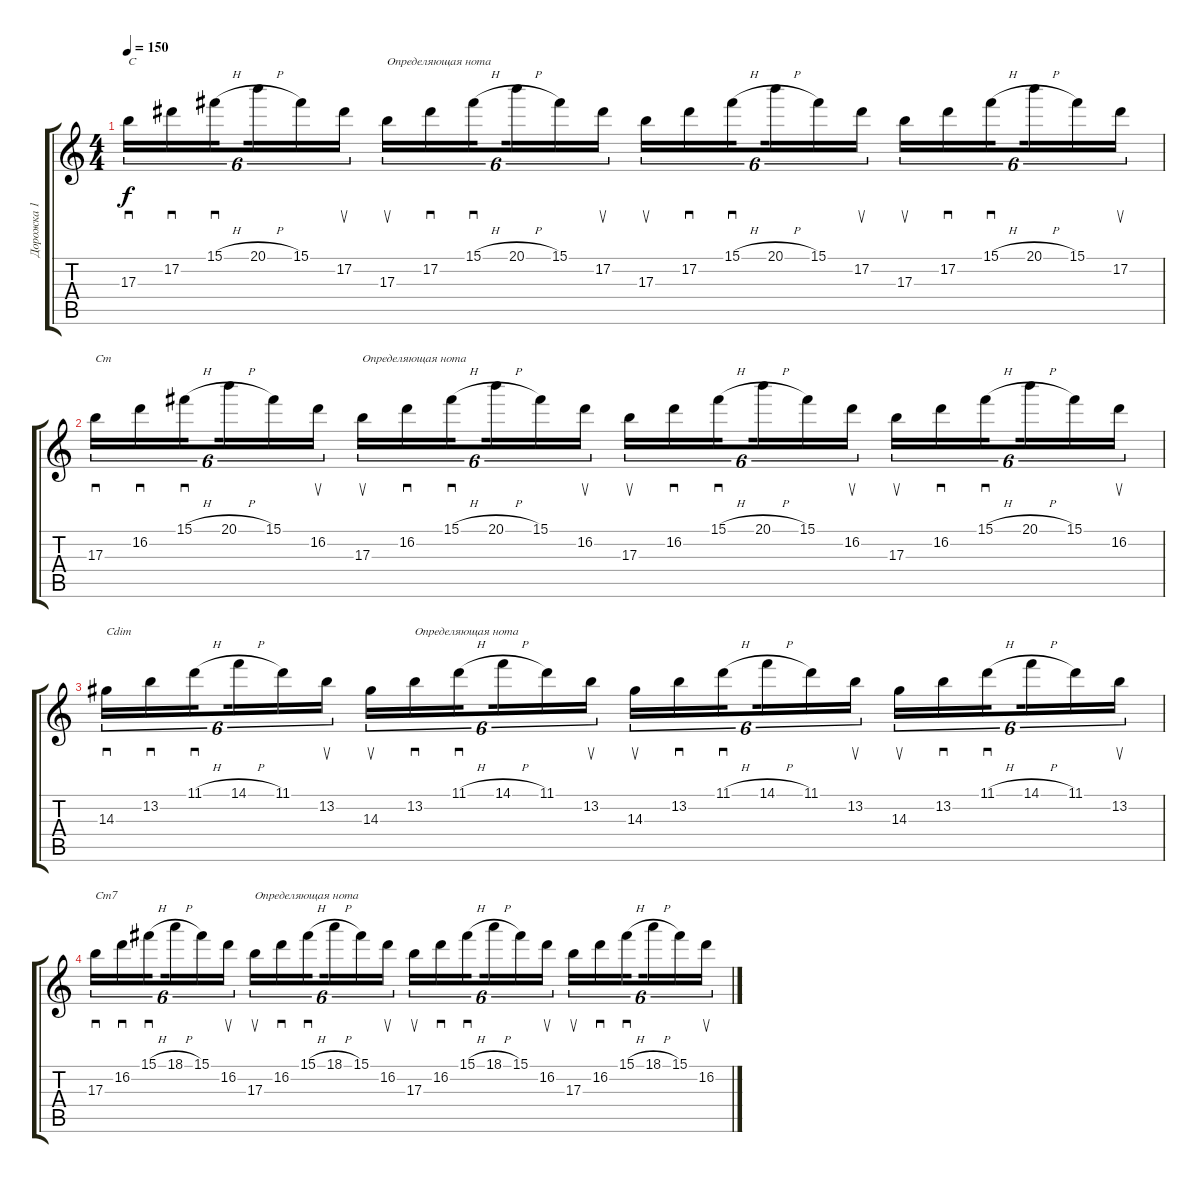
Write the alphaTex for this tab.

\track ("Дорожка 1" "Дорожка 1") {instrument distortionguitar}
\staff {score tabs}
\tuning (Eb4 Bb3 Gb3 Db3 Ab2 Eb2) {hide}
\ts (4 4)
\tempo 150
\clef g2
\ks c
17.3.16{sd tu (6 4) txt "C" dy f} 17.2.16{sd tu (6 4)} 15.1{h}.16{sd tu (6 4) beam splitsecondary} 20.1{h}.16{tu (6 4)} 15.1.16{tu (6 4)} 17.2.16{su tu (6 4)} 17.3.16{su tu (6 4) txt "Определяющая нота"} 17.2.16{sd tu (6 4)} 15.1{h}.16{sd tu (6 4) beam splitsecondary} 20.1{h}.16{tu (6 4)} 15.1.16{tu (6 4)} 17.2.16{su tu (6 4)} 17.3.16{su tu (6 4)} 17.2.16{sd tu (6 4)} 15.1{h}.16{sd tu (6 4) beam splitsecondary} 20.1{h}.16{tu (6 4)} 15.1.16{tu (6 4)} 17.2.16{su tu (6 4)} 17.3.16{su tu (6 4)} 17.2.16{sd tu (6 4)} 15.1{h}.16{sd tu (6 4) beam splitsecondary} 20.1{h}.16{tu (6 4)} 15.1.16{tu (6 4)} 17.2.16{su tu (6 4)} |
17.3.16{sd tu (6 4) txt "Cm"} 16.2.16{sd tu (6 4)} 15.1{h}.16{sd tu (6 4) beam splitsecondary} 20.1{h}.16{tu (6 4)} 15.1.16{tu (6 4)} 16.2.16{su tu (6 4)} 17.3.16{su tu (6 4) txt "Определяющая нота"} 16.2.16{sd tu (6 4)} 15.1{h}.16{sd tu (6 4) beam splitsecondary} 20.1{h}.16{tu (6 4)} 15.1.16{tu (6 4)} 16.2.16{su tu (6 4)} 17.3.16{su tu (6 4)} 16.2.16{sd tu (6 4)} 15.1{h}.16{sd tu (6 4) beam splitsecondary} 20.1{h}.16{tu (6 4)} 15.1.16{tu (6 4)} 16.2.16{su tu (6 4)} 17.3.16{su tu (6 4)} 16.2.16{sd tu (6 4)} 15.1{h}.16{sd tu (6 4) beam splitsecondary} 20.1{h}.16{tu (6 4)} 15.1.16{tu (6 4)} 16.2.16{su tu (6 4)} |
14.3.16{sd tu (6 4) txt "Cdim"} 13.2.16{sd tu (6 4)} 11.1{h}.16{sd tu (6 4) beam splitsecondary} 14.1{h}.16{tu (6 4)} 11.1.16{tu (6 4)} 13.2.16{su tu (6 4)} 14.3.16{su tu (6 4)} 13.2.16{sd tu (6 4) txt "Определяющая нота"} 11.1{h}.16{sd tu (6 4) beam splitsecondary} 14.1{h}.16{tu (6 4)} 11.1.16{tu (6 4)} 13.2.16{su tu (6 4)} 14.3.16{su tu (6 4)} 13.2.16{sd tu (6 4)} 11.1{h}.16{sd tu (6 4) beam splitsecondary} 14.1{h}.16{tu (6 4)} 11.1.16{tu (6 4)} 13.2.16{su tu (6 4)} 14.3.16{su tu (6 4)} 13.2.16{sd tu (6 4)} 11.1{h}.16{sd tu (6 4) beam splitsecondary} 14.1{h}.16{tu (6 4)} 11.1.16{tu (6 4)} 13.2.16{su tu (6 4)} |
17.3.16{sd tu (6 4) txt "Cm7"} 16.2.16{sd tu (6 4)} 15.1{h}.16{sd tu (6 4) beam splitsecondary} 18.1{h}.16{tu (6 4)} 15.1.16{tu (6 4)} 16.2.16{su tu (6 4)} 17.3.16{su tu (6 4) txt "Определяющая нота"} 16.2.16{sd tu (6 4)} 15.1{h}.16{sd tu (6 4) beam splitsecondary} 18.1{h}.16{tu (6 4)} 15.1.16{tu (6 4)} 16.2.16{su tu (6 4)} 17.3.16{su tu (6 4)} 16.2.16{sd tu (6 4)} 15.1{h}.16{sd tu (6 4) beam splitsecondary} 18.1{h}.16{tu (6 4)} 15.1.16{tu (6 4)} 16.2.16{su tu (6 4)} 17.3.16{su tu (6 4)} 16.2.16{sd tu (6 4)} 15.1{h}.16{sd tu (6 4) beam splitsecondary} 18.1{h}.16{tu (6 4)} 15.1.16{tu (6 4)} 16.2.16{su tu (6 4)}
